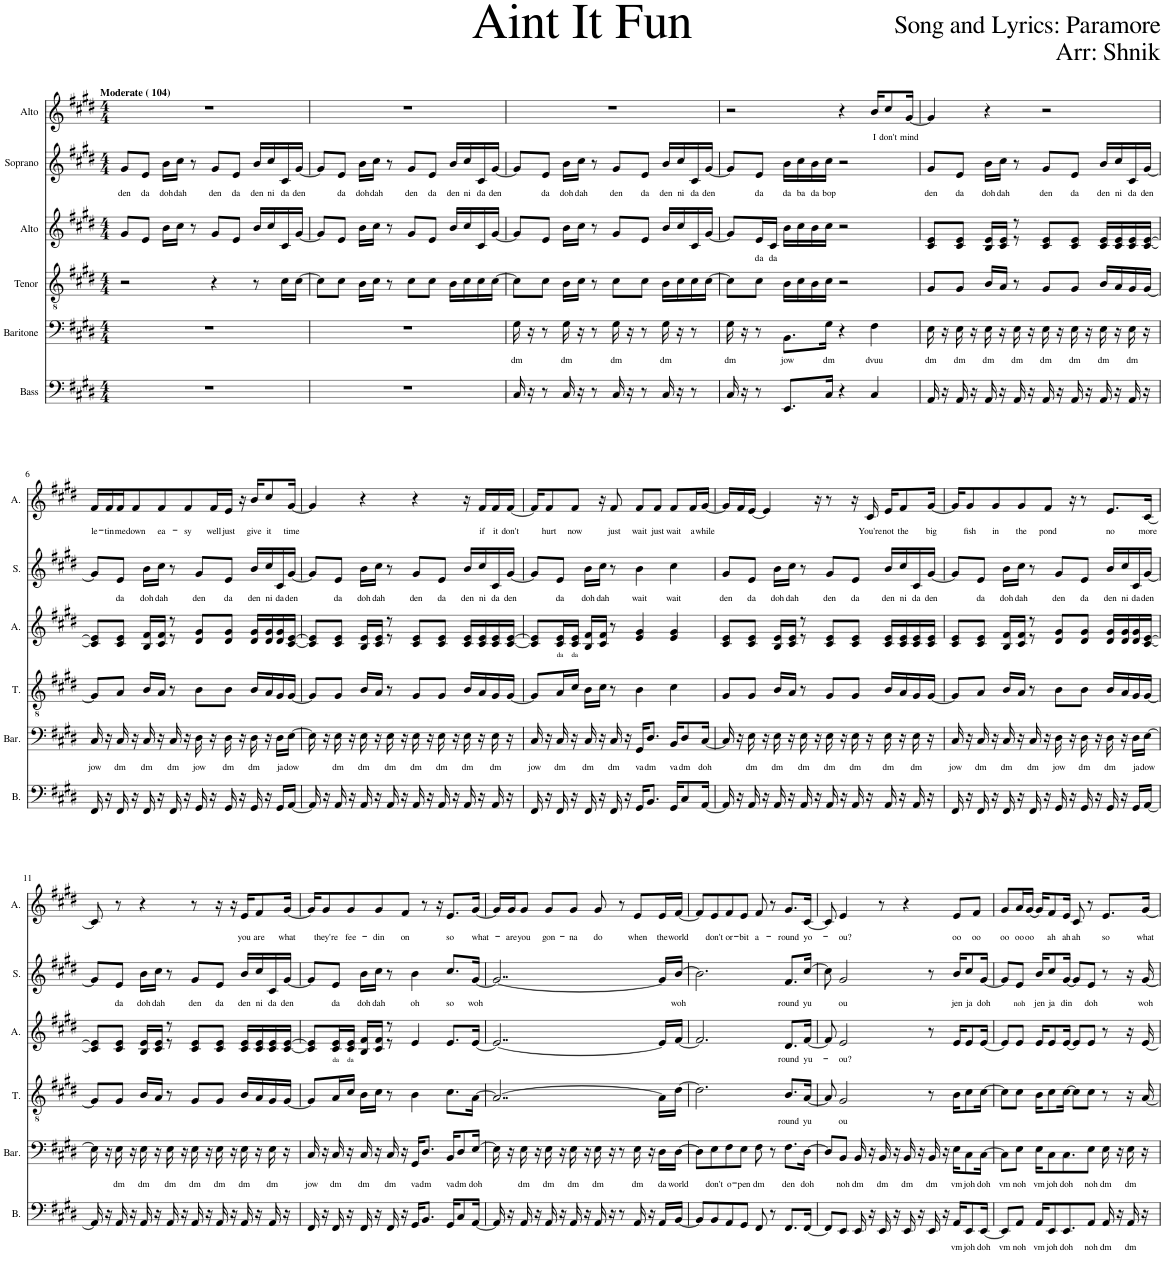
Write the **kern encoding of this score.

**kern	**text	**kern	**text	**kern	**text	**kern	**text	**kern	**text	**kern	**text
*part6	*part6	*part5	*part5	*part4	*part4	*part3	*part3	*part2	*part2	*part1	*part1
*staff6	*staff6	*staff5	*staff5	*staff4	*staff4	*staff3	*staff3	*staff2	*staff2	*staff1	*staff1
*I"Bass	*	*I"Baritone	*	*I"Tenor	*	*I"Alto	*	*I"Soprano	*	*I"Alto	*
*I'B.	*	*I'Bar.	*	*I'T.	*	*I'A.	*	*I'S.	*	*I'A.	*
*clefF4	*	*clefF4	*	*clefGv2	*	*clefG2	*	*clefG2	*	*clefG2	*
*k[f#c#g#d#]	*	*k[f#c#g#d#]	*	*k[f#c#g#d#]	*	*k[f#c#g#d#]	*	*k[f#c#g#d#]	*	*k[f#c#g#d#]	*
*M4/4	*	*M4/4	*	*M4/4	*	*M4/4	*	*M4/4	*	*M4/4	*
=1	=1	=1	=1	=1	=1	=1	=1	=1	=1	=1	=1
!	!	!	!	!	!	!	!	!	!	!LO:TX:a:B:t=Moderate ( 104)	!
!	!	!	!	!	!	!	!	!	!LO:LY:b	!	!
1r	.	1r	.	2r	.	8g#/L	.	8g#/L	den	1r	.
!	!	!	!	!	!	!	!	!	!LO:LY:b	!	!
.	.	.	.	.	.	8e/J	.	8e/J	da	.	.
!	!	!	!	!	!	!	!	!	!LO:LY:b	!	!
.	.	.	.	.	.	16b\LL	.	16b\LL	doh	.	.
!	!	!	!	!	!	!	!	!	!LO:LY:b	!	!
.	.	.	.	.	.	16cc#\JJ	.	16cc#\JJ	dah	.	.
.	.	.	.	.	.	8r	.	8r	.	.	.
!	!	!	!	!	!	!	!	!	!LO:LY:b	!	!
.	.	.	.	4r	.	8g#/L	.	8g#/L	den	.	.
!	!	!	!	!	!	!	!	!	!LO:LY:b	!	!
.	.	.	.	.	.	8e/J	.	8e/J	da	.	.
!	!	!	!	!	!	!	!	!	!LO:LY:b	!	!
.	.	.	.	8r	.	16b/LL	.	16b/LL	den	.	.
!	!	!	!	!	!	!	!	!	!LO:LY:b	!	!
.	.	.	.	.	.	16cc#/	.	16cc#/	ni	.	.
!	!	!	!	!	!	!	!	!	!LO:LY:b	!	!
.	.	.	.	16c#\LL	.	16c#/	.	16c#/	da	.	.
!	!	!	!	!	!	!	!	!	!LO:LY:b	!	!
.	.	.	.	[16c#\JJ	.	[16g#/JJ	.	[16g#/JJ	den	.	.
=2	=2	=2	=2	=2	=2	=2	=2	=2	=2	=2	=2
1r	.	1r	.	8c#\L]	.	8g#/L]	.	8g#/L]	.	1r	.
!	!	!	!	!	!	!	!	!	!LO:LY:b	!	!
.	.	.	.	8c#\J	.	8e/J	.	8e/J	da	.	.
!	!	!	!	!	!	!	!	!	!LO:LY:b	!	!
.	.	.	.	16B\LL	.	16b\LL	.	16b\LL	doh	.	.
!	!	!	!	!	!	!	!	!	!LO:LY:b	!	!
.	.	.	.	16c#\JJ	.	16cc#\JJ	.	16cc#\JJ	dah	.	.
.	.	.	.	8r	.	8r	.	8r	.	.	.
!	!	!	!	!	!	!	!	!	!LO:LY:b	!	!
.	.	.	.	8c#\L	.	8g#/L	.	8g#/L	den	.	.
!	!	!	!	!	!	!	!	!	!LO:LY:b	!	!
.	.	.	.	8c#\J	.	8e/J	.	8e/J	da	.	.
!	!	!	!	!	!	!	!	!	!LO:LY:b	!	!
.	.	.	.	16B\LL	.	16b/LL	.	16b/LL	den	.	.
!	!	!	!	!	!	!	!	!	!LO:LY:b	!	!
.	.	.	.	16c#\	.	16cc#/	.	16cc#/	ni	.	.
!	!	!	!	!	!	!	!	!	!LO:LY:b	!	!
.	.	.	.	16c#\	.	16c#/	.	16c#/	da	.	.
!	!	!	!	!	!	!	!	!	!LO:LY:b	!	!
.	.	.	.	[16c#\JJ	.	[16g#/JJ	.	[16g#/JJ	den	.	.
=3	=3	=3	=3	=3	=3	=3	=3	=3	=3	=3	=3
!	!	!	!LO:LY:b	!	!	!	!	!	!	!	!
16C#/	.	16G#\	dm	8c#\L]	.	8g#/L]	.	8g#/L]	.	1r	.
16r	.	16r	.	.	.	.	.	.	.	.	.
!	!	!	!	!	!	!	!	!	!LO:LY:b	!	!
8r	.	8r	.	8c#\J	.	8e/J	.	8e/J	da	.	.
!	!	!	!LO:LY:b	!	!	!	!	!	!LO:LY:b	!	!
16C#/	.	16G#\	dm	16B\LL	.	16b\LL	.	16b\LL	doh	.	.
!	!	!	!	!	!	!	!	!	!LO:LY:b	!	!
16r	.	16r	.	16c#\JJ	.	16cc#\JJ	.	16cc#\JJ	dah	.	.
8r	.	8r	.	8r	.	8r	.	8r	.	.	.
!	!	!	!LO:LY:b	!	!	!	!	!	!LO:LY:b	!	!
16C#/	.	16G#\	dm	8c#\L	.	8g#/L	.	8g#/L	den	.	.
16r	.	16r	.	.	.	.	.	.	.	.	.
!	!	!	!	!	!	!	!	!	!LO:LY:b	!	!
8r	.	8r	.	8c#\J	.	8e/J	.	8e/J	da	.	.
!	!	!	!LO:LY:b	!	!	!	!	!	!LO:LY:b	!	!
16C#/	.	16G#\	dm	16B\LL	.	16b/LL	.	16b/LL	den	.	.
!	!	!	!	!	!	!	!	!	!LO:LY:b	!	!
16r	.	16r	.	16c#\	.	16cc#/	.	16cc#/	ni	.	.
!	!	!	!	!	!	!	!	!	!LO:LY:b	!	!
8r	.	8r	.	16c#\	.	16c#/	.	16c#/	da	.	.
!	!	!	!	!	!	!	!	!	!LO:LY:b	!	!
.	.	.	.	[16c#\JJ	.	[16g#/JJ	.	[16g#/JJ	den	.	.
=4	=4	=4	=4	=4	=4	=4	=4	=4	=4	=4	=4
!	!	!	!LO:LY:b	!	!	!	!	!	!	!	!
16C#/	.	16G#\	dm	8c#\L]	.	8g#/L]	.	8g#/L]	.	2r	.
16r	.	16r	.	.	.	.	.	.	.	.	.
!	!	!	!	!	!	!	!LO:LY:b	!	!LO:LY:b	!	!
8r	.	8r	.	8c#\J	.	16e/L	da	8e/J	da	.	.
!	!	!	!	!	!	!	!LO:LY:b	!	!	!	!
.	.	.	.	.	.	16c#/JJ	da	.	.	.	.
!	!	!	!LO:LY:b	!	!	!	!	!	!LO:LY:b	!	!
8.EE/L	.	8.BB\L	jow	16B\LL	.	16b\LL	.	16b\LL	da	.	.
!	!	!	!	!	!	!	!	!	!LO:LY:b	!	!
.	.	.	.	16c#\	.	16cc#\	.	16cc#\	ba	.	.
!	!	!	!	!	!	!	!	!	!LO:LY:b	!	!
.	.	.	.	16B\	.	16b\	.	16b\	da	.	.
!	!	!	!LO:LY:b	!	!	!	!	!	!LO:LY:b	!	!
16C#/Jk	.	16G#\Jk	dm	16c#\JJ	.	16cc#\JJ	.	16cc#\JJ	bop	.	.
4r	.	4r	.	2r	.	2r	.	2r	.	4r	.
!	!	!	!LO:LY:b	!	!	!	!	!	!	!	!LO:LY:b
4C#/	.	4F#\	dvuu	.	.	.	.	.	.	16b/KL	I
!	!	!	!	!	!	!	!	!	!	!	!LO:LY:b
.	.	.	.	.	.	.	.	.	.	8cc#/	don't
!	!	!	!	!	!	!	!	!	!	!	!LO:LY:b
.	.	.	.	.	.	.	.	.	.	[16g#/Jk	mind
=5	=5	=5	=5	=5	=5	=5	=5	=5	=5	=5	=5
!	!	!	!LO:LY:b	!	!	!	!	!	!LO:LY:b	!	!
*	*	*	*	*	*	*^	*	*	*	*	*
16AA/	.	16E\	dm	8G#/L	.	8c#/ 8e/L	4.ryy	.	8g#/L	den	4g#/]	.
16r	.	16r	.	.	.	.	.	.	.	.	.	.
!	!	!	!LO:LY:b	!	!	!	!	!	!	!LO:LY:b	!	!
16AA/	.	16E\	dm	8G#/J	.	8c#/ 8e/J	.	.	8e/J	da	.	.
16r	.	16r	.	.	.	.	.	.	.	.	.	.
!	!	!	!LO:LY:b	!	!	!	!	!	!	!LO:LY:b	!	!
16AA/	.	16E\	dm	16B/LL	.	16B/ 16e/LL	.	.	16b\LL	doh	4r	.
!	!	!	!	!	!	!	!	!	!	!LO:LY:b	!	!
16r	.	16r	.	16A/JJ	.	16c#/ 16e/JJ	.	.	16cc#\JJ	dah	.	.
!	!	!	!LO:LY:b	!	!	!	!	!	!	!	!	!
16AA/	.	16E\	dm	8r	.	8r	8r	.	8r	.	.	.
16r	.	16r	.	.	.	.	.	.	.	.	.	.
!	!	!	!LO:LY:b	!	!	!	!	!	!	!LO:LY:b	!	!
16AA/	.	16E\	dm	8G#/L	.	8c#/ 8e/L	2ryy	.	8g#/L	den	2r	.
16r	.	16r	.	.	.	.	.	.	.	.	.	.
!	!	!	!LO:LY:b	!	!	!	!	!	!	!LO:LY:b	!	!
16AA/	.	16E\	dm	8G#/J	.	8c#/ 8e/J	.	.	8e/J	da	.	.
16r	.	16r	.	.	.	.	.	.	.	.	.	.
!	!	!	!LO:LY:b	!	!	!	!	!	!	!LO:LY:b	!	!
16AA/	.	16E\	dm	16B/LL	.	16c#/ 16e/LL	.	.	16b/LL	den	.	.
!	!	!	!	!	!	!	!	!	!	!LO:LY:b	!	!
16r	.	16r	.	16A/	.	16c#/ 16e/	.	.	16cc#/	ni	.	.
!	!	!	!LO:LY:b	!	!	!	!	!	!	!LO:LY:b	!	!
16AA/	.	16E\	dm	16G#/	.	16c#/ 16e/	.	.	16c#/	da	.	.
!	!	!	!	!	!	!	!	!	!	!LO:LY:b	!	!
16r	.	16r	.	[16G#/JJ	.	[16c#/ [16e/JJ	.	.	[16g#/JJ	den	.	.
!!LO:LB:g=z
=6	=6	=6	=6	=6	=6	=6	=6	=6	=6	=6	=6	=6
!	!	!	!LO:LY:b	!	!	!	!	!	!	!	!	!LO:LY:b
16FF#/	.	16C#/	jow	8G#/L]	.	8c#/] 8e/]L	4.ryy	.	8g#/L]	.	16f#/LL	le-
!	!	!	!	!	!	!	!	!	!	!	!	!LO:LY:b
16r	.	16r	.	.	.	.	.	.	.	.	16f#/	-tin
!	!	!	!LO:LY:b	!	!	!	!	!	!	!LO:LY:b	!	!LO:LY:b
16FF#/	.	16C#/	dm	8A/J	.	8c#/ 8e/J	.	.	8e/J	da	16f#/J	me
!	!	!	!	!	!	!	!	!	!	!	!	!LO:LY:b
16r	.	16r	.	.	.	.	.	.	.	.	8f#/	down
!	!	!	!LO:LY:b	!	!	!	!	!	!	!LO:LY:b	!	!
16FF#/	.	16C#/	dm	16B/LL	.	16B/ 16f#/LL	.	.	16b\LL	doh	.	.
!	!	!	!	!	!	!	!	!	!	!LO:LY:b	!	!LO:LY:b
16r	.	16r	.	16A/JJ	.	16c#/ 16f#/JJ	.	.	16cc#\JJ	dah	8f#/	ea-
!	!	!	!LO:LY:b	!	!	!	!	!	!	!	!	!
16FF#/	.	16C#/	dm	8r	.	8r	8r	.	8r	.	.	.
!	!	!	!	!	!	!	!	!	!	!	!	!LO:LY:b
16r	.	16r	.	.	.	.	.	.	.	.	8f#/	-sy
!	!	!	!LO:LY:b	!	!	!	!	!	!	!LO:LY:b	!	!
16GG#/	.	16D#\	jow	8B\L	.	8d#/ 8g#/L	2ryy	.	8g#/L	den	.	.
!	!	!	!	!	!	!	!	!	!	!	!	!LO:LY:b
16r	.	16r	.	.	.	.	.	.	.	.	16f#/L	well
!	!	!	!LO:LY:b	!	!	!	!	!	!	!LO:LY:b	!	!LO:LY:b
16GG#/	.	16D#\	dm	8B\J	.	8d#/ 8g#/J	.	.	8e/J	da	16e/JJ	just
16r	.	16r	.	.	.	.	.	.	.	.	16r	.
!	!	!	!LO:LY:b	!	!	!	!	!	!	!LO:LY:b	!	!LO:LY:b
16GG#/	.	16D#\	dm	16B/LL	.	16d#/ 16g#/LL	.	.	16b/LL	den	16b/KL	give
!	!	!	!	!	!	!	!	!	!	!LO:LY:b	!	!LO:LY:b
16r	.	16r	.	16A/	.	16d#/ 16g#/	.	.	16cc#/	ni	8cc#/	it
!	!	!	!LO:LY:b	!	!	!	!	!	!	!LO:LY:b	!	!
16GG#/LL	.	16D#\LL	ja	16G#/	.	16d#/ 16g#/	.	.	16c#/	da	.	.
!	!	!	!LO:LY:b	!	!	!	!	!	!	!LO:LY:b	!	!LO:LY:b
[16AA/JJ	.	[16E\JJ	dow	[16G#/JJ	.	[16c#/ [16e/JJ	.	.	[16g#/JJ	den	[16g#/Jk	time
=7	=7	=7	=7	=7	=7	=7	=7	=7	=7	=7	=7	=7
16AA/]	.	16E\]	.	8G#/L]	.	8c#/] 8e/]L	4.ryy	.	8g#/L]	.	4g#/]	.
16r	.	16r	.	.	.	.	.	.	.	.	.	.
!	!	!	!LO:LY:b	!	!	!	!	!	!	!LO:LY:b	!	!
16AA/	.	16E\	dm	8G#/J	.	8c#/ 8e/J	.	.	8e/J	da	.	.
16r	.	16r	.	.	.	.	.	.	.	.	.	.
!	!	!	!LO:LY:b	!	!	!	!	!	!	!LO:LY:b	!	!
16AA/	.	16E\	dm	16B/LL	.	16B/ 16e/LL	.	.	16b\LL	doh	4r	.
!	!	!	!	!	!	!	!	!	!	!LO:LY:b	!	!
16r	.	16r	.	16A/JJ	.	16c#/ 16e/JJ	.	.	16cc#\JJ	dah	.	.
!	!	!	!LO:LY:b	!	!	!	!	!	!	!	!	!
16AA/	.	16E\	dm	8r	.	8r	8r	.	8r	.	.	.
16r	.	16r	.	.	.	.	.	.	.	.	.	.
!	!	!	!LO:LY:b	!	!	!	!	!	!	!LO:LY:b	!	!
16AA/	.	16E\	dm	8G#/L	.	8c#/ 8e/L	2ryy	.	8g#/L	den	4r	.
16r	.	16r	.	.	.	.	.	.	.	.	.	.
!	!	!	!LO:LY:b	!	!	!	!	!	!	!LO:LY:b	!	!
16AA/	.	16E\	dm	8G#/J	.	8c#/ 8e/J	.	.	8e/J	da	.	.
16r	.	16r	.	.	.	.	.	.	.	.	.	.
!	!	!	!LO:LY:b	!	!	!	!	!	!	!LO:LY:b	!	!
16AA/	.	16E\	dm	16B/LL	.	16c#/ 16e/LL	.	.	16b/LL	den	16r	.
!	!	!	!	!	!	!	!	!	!	!LO:LY:b	!	!LO:LY:b
16r	.	16r	.	16A/	.	16c#/ 16e/	.	.	16cc#/	ni	16f#/LL	if
!	!	!	!LO:LY:b	!	!	!	!	!	!	!LO:LY:b	!	!LO:LY:b
16AA/	.	16E\	dm	16G#/	.	16c#/ 16e/	.	.	16c#/	da	16f#/	it
!	!	!	!	!	!	!	!	!	!	!LO:LY:b	!	!LO:LY:b
16r	.	16r	.	[16G#/JJ	.	[16c#/ [16e/JJ	.	.	[16g#/JJ	den	[16f#/JJ	don't
*	*	*	*	*	*	*v	*v	*	*	*	*	*
=8	=8	=8	=8	=8	=8	=8	=8	=8	=8	=8	=8
!	!	!	!LO:LY:b	!	!	!	!	!	!	!	!
16FF#/	.	16C#/	jow	8G#/L]	.	8c#/] 8e/]L	.	8g#/L]	.	16f#/KL]	.
!	!	!	!	!	!	!	!	!	!	!	!LO:LY:b
16r	.	16r	.	.	.	.	.	.	.	8f#/	hurt
!	!	!	!LO:LY:b	!	!	!	!LO:LY:b	!	!LO:LY:b	!	!
16FF#/	.	16C#/	dm	16A/L	.	16c#/ 16e/L	da	8e/J	da	.	.
!	!	!	!	!	!	!	!LO:LY:b	!	!	!	!LO:LY:b
16r	.	16r	.	16c#/JJ	.	16c#/ 16e/JJ	da	.	.	8f#/J	now
!	!	!	!LO:LY:b	!	!	!	!	!	!LO:LY:b	!	!
16FF#/	.	16C#/	dm	16B\LL	.	16B/ 16f#/LL	.	16b\LL	doh	.	.
!	!	!	!	!	!	!	!	!	!LO:LY:b	!	!
16r	.	16r	.	16c#\JJ	.	16c#/ 16f#/JJ	.	16cc#\JJ	dah	16r	.
!	!	!	!LO:LY:b	!	!	!	!	!	!	!	!LO:LY:b
16FF#/	.	16C#/	dm	8r	.	8r	.	8r	.	8f#/	just
16r	.	16r	.	.	.	.	.	.	.	.	.
!	!	!	!LO:LY:b	!	!	!	!	!	!LO:LY:b	!	!LO:LY:b
16GG#/KL	.	16GG#/KL	va	4B\	.	4e/ 4g#/	.	4b\	wait	8f#/L	wait
!	!	!	!LO:LY:b	!	!	!	!	!	!	!	!
8.BB/J	.	8.D#/J	dm	.	.	.	.	.	.	.	.
!	!	!	!	!	!	!	!	!	!	!	!LO:LY:b
.	.	.	.	.	.	.	.	.	.	8f#/J	just
!	!	!	!LO:LY:b	!	!	!	!	!	!LO:LY:b	!	!LO:LY:b
16GG#/KL	.	16BB/KL	va	4c#\	.	4e/ 4g#/	.	4cc#\	wait	8f#/L	wait
!	!	!	!LO:LY:b	!	!	!	!	!	!	!	!
8C#/	.	8D#/	dm	.	.	.	.	.	.	.	.
!	!	!	!	!	!	!	!	!	!	!	!LO:LY:b
.	.	.	.	.	.	.	.	.	.	16f#/L	a
!	!	!	!LO:LY:b	!	!	!	!	!	!	!	!LO:LY:b
[16AA/Jk	.	[16C#/Jk	doh	.	.	.	.	.	.	[16g#/JJ	-while
=9	=9	=9	=9	=9	=9	=9	=9	=9	=9	=9	=9
*	*	*	*	*	*	*^	*	*	*	*	*
!	!	!	!	!	!	!	!	!	!	!LO:LY:b	!	!
16AA/]	.	16C#/]	.	8G#/L	.	8c#/ 8e/L	4.ryy	.	8g#/L	den	16g#/LL]	.
16r	.	16r	.	.	.	.	.	.	.	.	16f#/	.
!	!	!	!LO:LY:b	!	!	!	!	!	!	!LO:LY:b	!	!
16AA/	.	16E\	dm	8G#/J	.	8c#/ 8e/J	.	.	8e/J	da	[16e/JJ	.
16r	.	16r	.	.	.	.	.	.	.	.	4e/]	.
!	!	!	!LO:LY:b	!	!	!	!	!	!	!LO:LY:b	!	!
16AA/	.	16E\	dm	16B/LL	.	16B/ 16e/LL	.	.	16b\LL	doh	.	.
!	!	!	!	!	!	!	!	!	!	!LO:LY:b	!	!
16r	.	16r	.	16A/JJ	.	16c#/ 16e/JJ	.	.	16cc#\JJ	dah	.	.
!	!	!	!LO:LY:b	!	!	!	!	!	!	!	!	!
16AA/	.	16E\	dm	8r	.	8r	8r	.	8r	.	.	.
16r	.	16r	.	.	.	.	.	.	.	.	16r	.
!	!	!	!LO:LY:b	!	!	!	!	!	!	!LO:LY:b	!	!
16AA/	.	16E\	dm	8G#/L	.	8c#/ 8e/L	2ryy	.	8g#/L	den	8r	.
16r	.	16r	.	.	.	.	.	.	.	.	.	.
!	!	!	!LO:LY:b	!	!	!	!	!	!	!LO:LY:b	!	!
16AA/	.	16E\	dm	8G#/J	.	8c#/ 8e/J	.	.	8e/J	da	16r	.
!	!	!	!	!	!	!	!	!	!	!	!	!LO:LY:b
16r	.	16r	.	.	.	.	.	.	.	.	16c#/	You're
!	!	!	!LO:LY:b	!	!	!	!	!	!	!LO:LY:b	!	!LO:LY:b
16AA/	.	16E\	dm	16B/LL	.	16c#/ 16e/LL	.	.	16b/LL	den	16e/KL	not
!	!	!	!	!	!	!	!	!	!	!LO:LY:b	!	!LO:LY:b
16r	.	16r	.	16A/	.	16c#/ 16e/	.	.	16cc#/	ni	8f#/	the
!	!	!	!LO:LY:b	!	!	!	!	!	!	!LO:LY:b	!	!
16AA/	.	16E\	dm	16G#/	.	16c#/ 16e/	.	.	16c#/	da	.	.
!	!	!	!	!	!	!	!	!	!	!LO:LY:b	!	!LO:LY:b
16r	.	16r	.	[16G#/JJ	.	16c#/ 16e/JJ	.	.	[16g#/JJ	den	[16g#/Jk	big
=10	=10	=10	=10	=10	=10	=10	=10	=10	=10	=10	=10	=10
!	!	!	!LO:LY:b	!	!	!	!	!	!	!	!	!
16FF#/	.	16C#/	jow	8G#/L]	.	8c#/ 8e/L	4.ryy	.	8g#/L]	.	16g#/KL]	.
!	!	!	!	!	!	!	!	!	!	!	!	!LO:LY:b
16r	.	16r	.	.	.	.	.	.	.	.	8g#/	fish
!	!	!	!LO:LY:b	!	!	!	!	!	!	!LO:LY:b	!	!
16FF#/	.	16C#/	dm	8A/J	.	8c#/ 8e/J	.	.	8e/J	da	.	.
!	!	!	!	!	!	!	!	!	!	!	!	!LO:LY:b
16r	.	16r	.	.	.	.	.	.	.	.	8g#/	in
!	!	!	!LO:LY:b	!	!	!	!	!	!	!LO:LY:b	!	!
16FF#/	.	16C#/	dm	16B/LL	.	16B/ 16f#/LL	.	.	16b\LL	doh	.	.
!	!	!	!	!	!	!	!	!	!	!LO:LY:b	!	!LO:LY:b
16r	.	16r	.	16A/JJ	.	16c#/ 16f#/JJ	.	.	16cc#\JJ	dah	8g#/	the
!	!	!	!LO:LY:b	!	!	!	!	!	!	!	!	!
16FF#/	.	16C#/	dm	8r	.	8r	8r	.	8r	.	.	.
!	!	!	!	!	!	!	!	!	!	!	!	!LO:LY:b
16r	.	16r	.	.	.	.	.	.	.	.	8f#/J	pond
!	!	!	!LO:LY:b	!	!	!	!	!	!	!LO:LY:b	!	!
16GG#/	.	16D#\	jow	8B\L	.	8d#/ 8g#/L	2ryy	.	8g#/L	den	.	.
16r	.	16r	.	.	.	.	.	.	.	.	16r	.
!	!	!	!LO:LY:b	!	!	!	!	!	!	!LO:LY:b	!	!
16GG#/	.	16D#\	dm	8B\J	.	8d#/ 8g#/J	.	.	8e/J	da	8r	.
16r	.	16r	.	.	.	.	.	.	.	.	.	.
!	!	!	!LO:LY:b	!	!	!	!	!	!	!LO:LY:b	!	!LO:LY:b
16GG#/	.	16D#\	dm	16B/LL	.	16d#/ 16g#/LL	.	.	16b/LL	den	8.e/L	no
!	!	!	!	!	!	!	!	!	!	!LO:LY:b	!	!
16r	.	16r	.	16A/	.	16d#/ 16g#/	.	.	16cc#/	ni	.	.
!	!	!	!LO:LY:b	!	!	!	!	!	!	!LO:LY:b	!	!
16GG#/LL	.	16D#\LL	ja	16G#/	.	16d#/ 16g#/	.	.	16c#/	da	.	.
!	!	!	!LO:LY:b	!	!	!	!	!	!	!LO:LY:b	!	!LO:LY:b
[16AA/JJ	.	[16E\JJ	dow	[16G#/JJ	.	[16c#/ [16e/JJ	.	.	[16g#/JJ	den	[16c#/Jk	more
!!LO:LB:g=z
=11	=11	=11	=11	=11	=11	=11	=11	=11	=11	=11	=11	=11
16AA/]	.	16E\]	.	8G#/L]	.	8c#/] 8e/]L	4.ryy	.	8g#/L]	.	8c#/]	.
16r	.	16r	.	.	.	.	.	.	.	.	.	.
!	!	!	!LO:LY:b	!	!	!	!	!	!	!LO:LY:b	!	!
16AA/	.	16E\	dm	8G#/J	.	8c#/ 8e/J	.	.	8e/J	da	8r	.
16r	.	16r	.	.	.	.	.	.	.	.	.	.
!	!	!	!LO:LY:b	!	!	!	!	!	!	!LO:LY:b	!	!
16AA/	.	16E\	dm	16B/LL	.	16B/ 16e/LL	.	.	16b\LL	doh	4r	.
!	!	!	!	!	!	!	!	!	!	!LO:LY:b	!	!
16r	.	16r	.	16A/JJ	.	16c#/ 16e/JJ	.	.	16cc#\JJ	dah	.	.
!	!	!	!LO:LY:b	!	!	!	!	!	!	!	!	!
16AA/	.	16E\	dm	8r	.	8r	8r	.	8r	.	.	.
16r	.	16r	.	.	.	.	.	.	.	.	.	.
!	!	!	!LO:LY:b	!	!	!	!	!	!	!LO:LY:b	!	!
16AA/	.	16E\	dm	8G#/L	.	8c#/ 8e/L	2ryy	.	8g#/L	den	8r	.
16r	.	16r	.	.	.	.	.	.	.	.	.	.
!	!	!	!LO:LY:b	!	!	!	!	!	!	!LO:LY:b	!	!
16AA/	.	16E\	dm	8G#/J	.	8c#/ 8e/J	.	.	8e/J	da	16r	.
16r	.	16r	.	.	.	.	.	.	.	.	16r	.
!	!	!	!LO:LY:b	!	!	!	!	!	!	!LO:LY:b	!	!LO:LY:b
16AA/	.	16E\	dm	16B/LL	.	16c#/ 16e/LL	.	.	16b/LL	den	16e/KL	you
!	!	!	!	!	!	!	!	!	!	!LO:LY:b	!	!LO:LY:b
16r	.	16r	.	16A/	.	16c#/ 16e/	.	.	16cc#/	ni	8f#/	are
!	!	!	!LO:LY:b	!	!	!	!	!	!	!LO:LY:b	!	!
16AA/	.	16E\	dm	16G#/	.	16c#/ 16e/	.	.	16c#/	da	.	.
!	!	!	!	!	!	!	!	!	!	!LO:LY:b	!	!LO:LY:b
16r	.	16r	.	[16G#/JJ	.	[16c#/ [16e/JJ	.	.	[16g#/JJ	den	[16g#/Jk	what
=12	=12	=12	=12	=12	=12	=12	=12	=12	=12	=12	=12	=12
!	!	!	!LO:LY:b	!	!	!	!	!	!	!	!	!
16FF#/	.	16C#/	jow	8G#/L]	.	8c#/] 8e/]L	4.ryy	.	8g#/L]	.	16g#/KL]	.
!	!	!	!	!	!	!	!	!	!	!	!	!LO:LY:b
16r	.	16r	.	.	.	.	.	.	.	.	8g#/	they're
!	!	!	!LO:LY:b	!	!	!	!	!LO:LY:b	!	!LO:LY:b	!	!
16FF#/	.	16C#/	dm	16A/L	.	16c#/ 16e/L	.	da	8e/J	da	.	.
!	!	!	!	!	!	!	!	!LO:LY:b	!	!	!	!LO:LY:b
16r	.	16r	.	16c#/JJ	.	16c#/ 16e/JJ	.	da	.	.	8g#/	fee-
!	!	!	!LO:LY:b	!	!	!	!	!	!	!LO:LY:b	!	!
16FF#/	.	16C#/	dm	16B\LL	.	16B/ 16f#/LL	.	.	16b\LL	doh	.	.
!	!	!	!	!	!	!	!	!	!	!LO:LY:b	!	!LO:LY:b
16r	.	16r	.	16c#\JJ	.	16c#/ 16f#/JJ	.	.	16cc#\JJ	dah	8g#/	-din
!	!	!	!LO:LY:b	!	!	!	!	!	!	!	!	!
16FF#/	.	16C#/	dm	8r	.	8r	8r	.	8r	.	.	.
!	!	!	!	!	!	!	!	!	!	!	!	!LO:LY:b
16r	.	16r	.	.	.	.	.	.	.	.	8f#/J	on
!	!	!	!LO:LY:b	!	!	!	!	!	!	!LO:LY:b	!	!
16GG#/KL	.	16GG#/KL	va	4B\	.	4e/	2ryy	.	4b\	oh	.	.
!	!	!	!LO:LY:b	!	!	!	!	!	!	!	!	!
8.BB/J	.	8.D#/J	dm	.	.	.	.	.	.	.	8r	.
.	.	.	.	.	.	.	.	.	.	.	16r	.
!	!	!	!LO:LY:b	!	!	!	!	!	!	!LO:LY:b	!	!LO:LY:b
16GG#/KL	.	16BB/KL	va	8.c#\L	.	8.e/L	.	.	8.cc#/L	so	8.e/L	so
!	!	!	!LO:LY:b	!	!	!	!	!	!	!	!	!
8C#/	.	8D#/	dm	.	.	.	.	.	.	.	.	.
!	!	!	!LO:LY:b	!	!	!	!	!	!	!LO:LY:b	!	!LO:LY:b
[16AA/Jk	.	[16E/Jk	doh	[16A\Jk	.	[16e/Jk	.	.	[16g#/Jk	woh	[16g#/Jk	what-
*	*	*	*	*	*	*v	*v	*	*	*	*	*
=13	=13	=13	=13	=13	=13	=13	=13	=13	=13	=13	=13
16AA/]	.	16E\]	.	2..A/_	.	2..e/_	.	2..g#/_	.	16g#/LL]	.
!	!	!	!	!	!	!	!	!	!	!	!LO:LY:b
16r	.	16r	.	.	.	.	.	.	.	16g#/J	are
!	!	!	!LO:LY:b	!	!	!	!	!	!	!	!LO:LY:b
16AA/	.	16E\	dm	.	.	.	.	.	.	8g#/J	you
16r	.	16r	.	.	.	.	.	.	.	.	.
!	!	!	!LO:LY:b	!	!	!	!	!	!	!	!LO:LY:b
16AA/	.	16E\	dm	.	.	.	.	.	.	8g#/L	gon-
16r	.	16r	.	.	.	.	.	.	.	.	.
!	!	!	!LO:LY:b	!	!	!	!	!	!	!	!LO:LY:b
16AA/	.	16E\	dm	.	.	.	.	.	.	8g#/J	-na
16r	.	16r	.	.	.	.	.	.	.	.	.
!	!	!	!LO:LY:b	!	!	!	!	!	!	!	!LO:LY:b
16AA/	.	16E\	dm	.	.	.	.	.	.	8g#/	do
16r	.	16r	.	.	.	.	.	.	.	.	.
8r	.	8r	.	.	.	.	.	.	.	8r	.
!	!	!	!LO:LY:b	!	!	!	!	!	!	!	!LO:LY:b
16AA/	.	16E\	dm	.	.	.	.	.	.	8e/L	when
16r	.	16r	.	.	.	.	.	.	.	.	.
!	!	!	!LO:LY:b	!	!	!	!	!	!	!	!LO:LY:b
16AA/LL	.	16D#\LL	da	16A\LL]	.	16e/LL]	.	16g#/LL]	.	16e/L	the
!	!	!	!LO:LY:b	!	!	!	!	!	!LO:LY:b	!	!LO:LY:b
[16BB/JJ	.	[16D#\JJ	world	[16d#\JJ	.	[16f#/JJ	.	[16b/JJ	woh	[16f#/JJ	world
=14	=14	=14	=14	=14	=14	=14	=14	=14	=14	=14	=14
8BB/L]	.	8D#\L]	.	2.d#\]	.	2.f#/]	.	2.b\]	.	8f#/L]	.
!	!	!	!LO:LY:b	!	!	!	!	!	!	!	!LO:LY:b
8BB/	.	8E\	don't	.	.	.	.	.	.	8e/	don't
!	!	!	!LO:LY:b	!	!	!	!	!	!	!	!LO:LY:b
8AA/	.	8F#\	o-	.	.	.	.	.	.	8f#/	or-
!	!	!	!LO:LY:b	!	!	!	!	!	!	!	!LO:LY:b
8GG#/J	.	8E\J	-pen	.	.	.	.	.	.	8e/J	-bit
!	!	!	!LO:LY:b	!	!	!	!	!	!	!	!LO:LY:b
8FF#/	.	8F#\	dm	.	.	.	.	.	.	8f#/	a-
8r	.	8r	.	.	.	.	.	.	.	8r	.
!	!	!	!LO:LY:b	!	!LO:LY:b	!	!LO:LY:b	!	!LO:LY:b	!	!LO:LY:b
8.FF#/L	.	8.F#\L	den	8.B/L	round	8.d#/L	round	8.f#/L	round	8.g#/L	-round
!	!	!	!LO:LY:b	!	!LO:LY:b	!	!LO:LY:b	!	!LO:LY:b	!	!LO:LY:b
[16FF#/Jk	.	[16D#\Jk	doh	[16A/Jk	yu	[16f#/Jk	yu-	[16cc#/Jk	yu	[16c#/Jk	yo-
=15	=15	=15	=15	=15	=15	=15	=15	=15	=15	=15	=15
8FF#/L]	.	8D#/L]	.	8A/]	.	8f#/]	.	8cc#\]	.	8c#/]	.
!	!	!	!LO:LY:b	!	!LO:LY:b	!	!LO:LY:b	!	!LO:LY:b	!	!LO:LY:b
8EE/J	.	8BB/J	noh	2G#/	ou	2e/	-ou?	2g#/	ou	4e/	ou?
!	!	!	!LO:LY:b	!	!	!	!	!	!	!	!
16EE/	.	16BB/	dm	.	.	.	.	.	.	.	.
16r	.	16r	.	.	.	.	.	.	.	.	.
!	!	!	!LO:LY:b	!	!	!	!	!	!	!	!
16EE/	.	16BB/	dm	.	.	.	.	.	.	8r	.
16r	.	16r	.	.	.	.	.	.	.	.	.
!	!	!	!LO:LY:b	!	!	!	!	!	!	!	!
16EE/	.	16BB/	dm	.	.	.	.	.	.	4r	.
16r	.	16r	.	.	.	.	.	.	.	.	.
!	!	!	!LO:LY:b	!	!	!	!	!	!	!	!
16EE/	.	16BB/	dm	8r	.	8r	.	8r	.	.	.
16r	.	16r	.	.	.	.	.	.	.	.	.
!	!LO:LY:b	!	!LO:LY:b	!	!	!	!	!	!LO:LY:b	!	!LO:LY:b
16AA/KL	vm	16E\KL	vm	16B\KL	.	16e/KL	.	16b/KL	jen	8e/L	oo
!	!LO:LY:b	!	!LO:LY:b	!	!	!	!	!	!LO:LY:b	!	!
8EE/	joh	8C#\	joh	8c#\	.	8e/	.	8cc#/	ja	.	.
!	!	!	!	!	!	!	!	!	!	!	!LO:LY:b
.	.	.	.	.	.	.	.	.	.	8f#/J	oo
!	!LO:LY:b	!	!LO:LY:b	!	!	!	!	!	!LO:LY:b	!	!
[16EE/Jk	doh	[16C#\Jk	doh	[16c#\Jk	.	[16e/Jk	.	[16g#/Jk	doh	.	.
=16	=16	=16	=16	=16	=16	=16	=16	=16	=16	=16	=16
!	!LO:LY:b	!	!LO:LY:b	!	!	!	!	!	!	!	!LO:LY:b
8EE/L]	vm	8C#\L]	vm	8c#\L]	.	8e/L]	.	8g#/L]	.	8g#/L	oo
!	!LO:LY:b	!	!LO:LY:b	!	!	!	!	!	!LO:LY:b	!	!LO:LY:b
8AA/J	noh	8E\J	noh	8c#\J	.	8e/J	.	8e/J	noh	16a/L	oo
!	!	!	!	!	!	!	!	!	!	!	!LO:LY:b
.	.	.	.	.	.	.	.	.	.	[16g#/JJ	oo
!	!LO:LY:b	!	!LO:LY:b	!	!	!	!	!	!LO:LY:b	!	!
16AA/KL	vm	16E\KL	vm	16B\KL	.	16e/KL	.	16b/KL	jen	16g#/KL]	.
!	!LO:LY:b	!	!LO:LY:b	!	!	!	!	!	!LO:LY:b	!	!LO:LY:b
8EE/	joh	8C#\	joh	8c#\	.	8e/	.	8cc#/	ja	8f#/	ah
!	!LO:LY:b	!	!LO:LY:b	!	!	!	!	!	!LO:LY:b	!	!LO:LY:b
8.EE/	doh	8.C#\	doh	[16c#\Jk	.	[16e/Jk	.	[16g#/Jk	din	16e/Jk	ah
!	!	!	!	!	!	!	!	!	!	!	!LO:LY:b
.	.	.	.	8c#\L]	.	8e/L]	.	8g#/L]	.	8c#/	ah
!	!LO:LY:b	!	!LO:LY:b	!	!	!	!	!	!LO:LY:b	!	!
8AA/J	noh	8E\J	noh	8c#\J	.	8e/J	.	8e/J	doh	8r	.
!	!LO:LY:b	!	!LO:LY:b	!	!	!	!	!	!	!	!LO:LY:b
16AA/	dm	16E\	dm	8r	.	8r	.	8r	.	8.e/L	so
16r	.	16r	.	.	.	.	.	.	.	.	.
!	!LO:LY:b	!	!LO:LY:b	!	!	!	!	!	!	!	!
16AA/	dm	16E\	dm	16r	.	16r	.	16r	.	.	.
!	!	!	!	!	!	!	!	!	!LO:LY:b	!	!LO:LY:b
16r	.	16r	.	[16A/	.	[16e/	.	[16g#/	woh	[16g#/Jk	what
=	=	=	=	=	=	=	=	=	=	=	=
*-	*-	*-	*-	*-	*-	*-	*-	*-	*-	*-	*-
